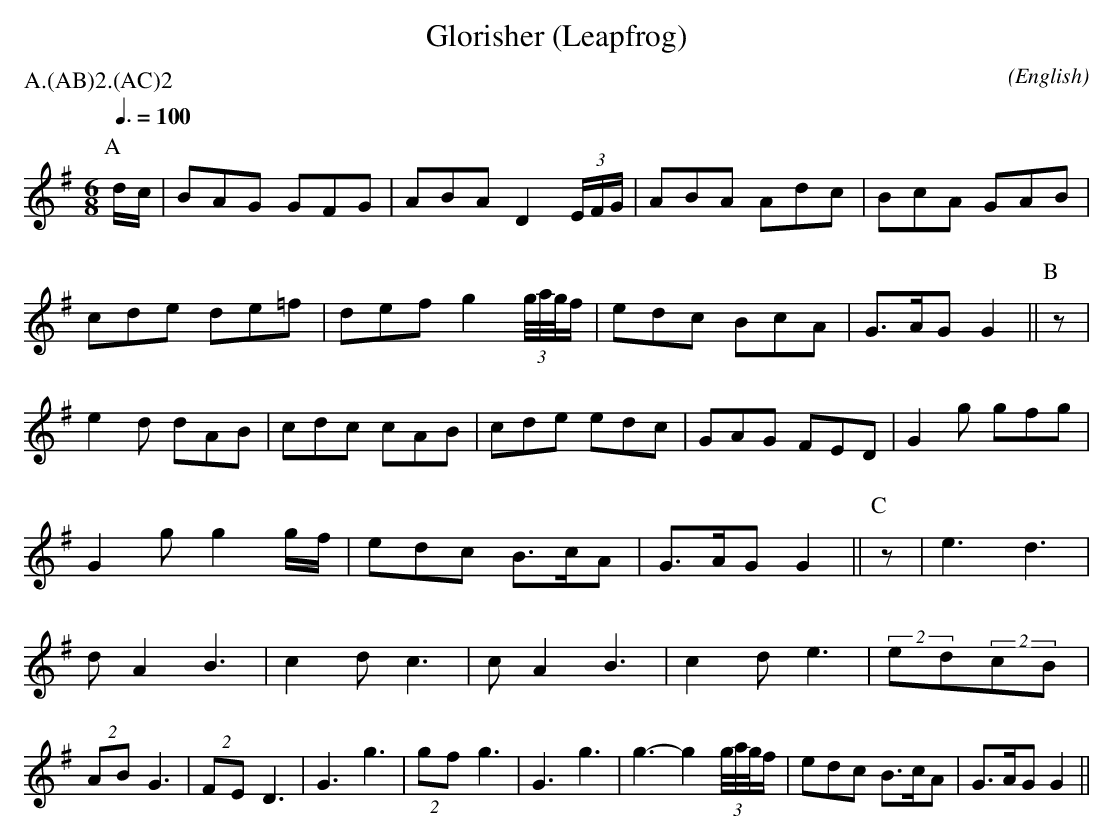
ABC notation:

X:1
T:Glorisher (Leapfrog)
M:6/8
C:
O:English
P:A.(AB)2.(AC)2
K:G
Q:3/8=100
P:A
d/2c/2 | BAG GFG  | ABA  D2 (3E/2F/2G/2    | ABA  Adc  | BcA  GAB |\
	 cde de=f | def  g2 (3g/4a/4g/4f/2 | edc  BcA  | G>AG G2  ||\
P:B
z      | e2 d dAB | cdc  cAB               | cde  edc  | GAG  FED |\
	 G2 g gfg | G2 g g2 g/2f/2         | edc  B>cA | G>AG G2  ||\
P:C
z      | e3   d3  | d A2 B3                | c2 d c3   | c A2 B3  | c2 d e3 |\
(2ed(2cB | (2AB G3 | (2FE D3 | G3   g3 | (2gf g3 |\
	 G3   g3  | g3-  g2 (3g/4a/4g/4f/2 | edc  B>cA | G>AG G2  ||
